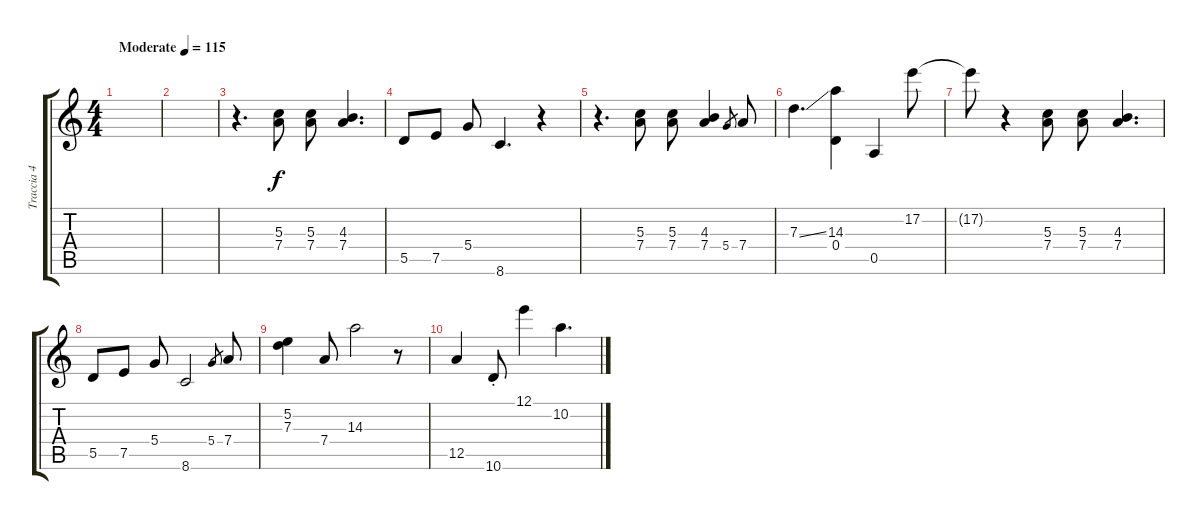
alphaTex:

\track ("Traccia 4" "Traccia 4") {instrument overdrivenguitar}
\staff {score tabs}
\tuning (E4 B3 G3 D3 A2 E2) {hide}
\ts (4 4)
\tempo (115 "Moderate")
\clef g2
\ks c
|
|
r.4{d} (5.3 7.4).8 (5.3 7.4).8 (4.3 7.4).4{d} |
5.5.8 7.5.8 5.4.8 8.6.4{d} r.4 |
r.4{d} (5.3 7.4).8 (5.3 7.4).8 (4.3 7.4).4 5.4.8{gr} 7.4.8 |
7.3{ss}.4{d} (14.3 0.4).4 0.5.4 17.2.8 |
17.2{t}.8 r.4 (5.3 7.4).8 (5.3 7.4).8 (4.3 7.4).4{d} |
5.5.8 7.5.8 5.4.8 8.6.2 5.4.8{gr} 7.4.8 |
(5.2 7.3).4 7.4.8 14.3.2 r.8 |
12.5.4 10.6{st}.8 12.1.4 10.2.4{d}
